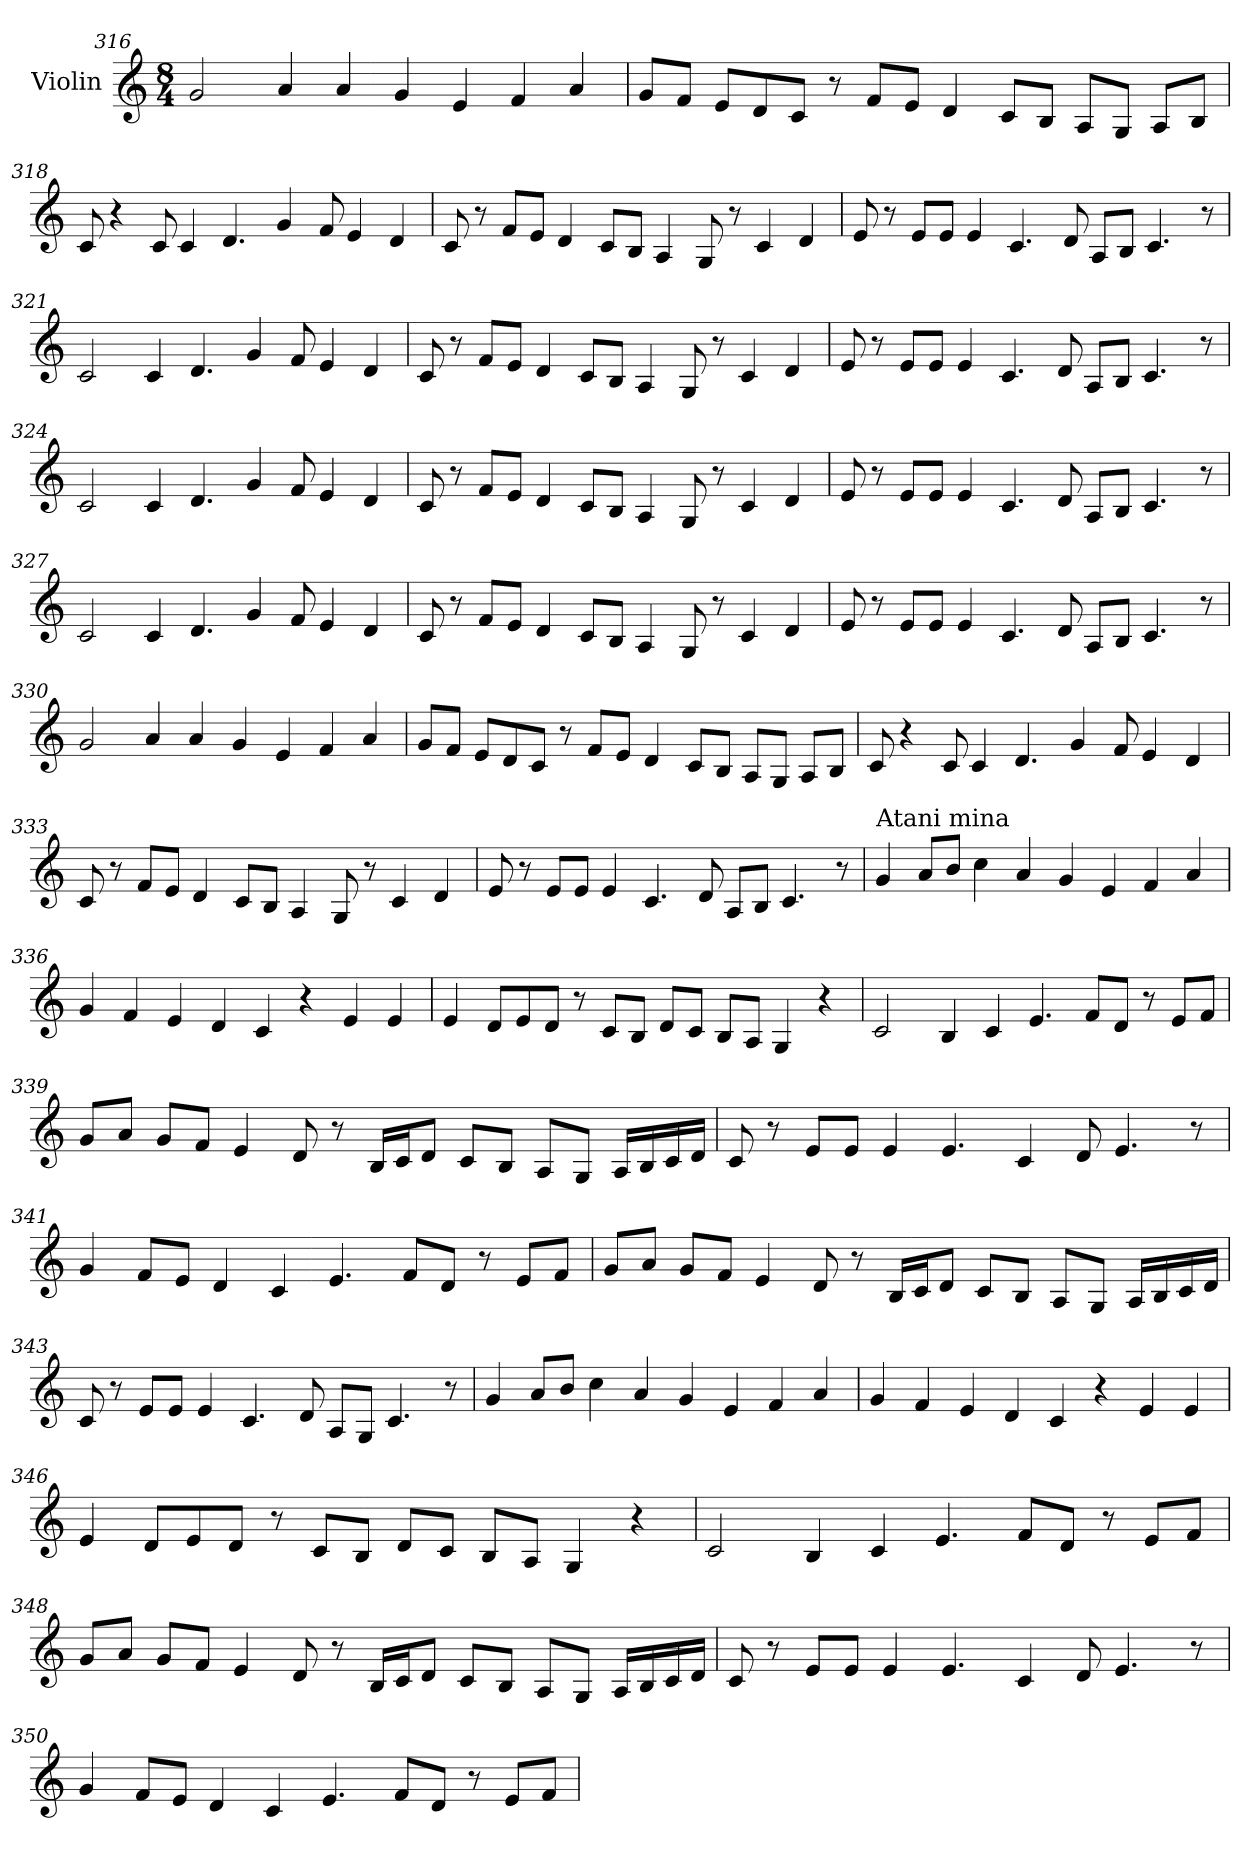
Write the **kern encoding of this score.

**kern
*part1
*staff1
*I"Violin
*clefG2
*k[]
*M8/4
=316
2g/
4a/
4a/
4g/
4e/
4f/
4a/
!!LO:LB:g=z
=317
8g/L
8f/J
8e/L
8d/
8c/J
8r
8f/L
8e/J
4d/
8c/L
8B/J
8A/L
8G/J
8A/L
8B/J
=318
8c/
4r
8c/
4c/
4.d/
4g/
8f/
4e/
4d/
!!LO:LB:g=z
=319
8c/
8r
8f/L
8e/J
4d/
8c/L
8B/J
4A/
8G/
8r
4c/
4d/
=320
8e/
8r
8e/L
8e/J
4e/
4.c/
8d/
8A/L
8B/J
4.c/
8r
!!LO:LB:g=z
=321
2c/
4c/
4.d/
4g/
8f/
4e/
4d/
=322
8c/
8r
8f/L
8e/J
4d/
8c/L
8B/J
4A/
8G/
8r
4c/
4d/
!!LO:LB:g=z
=323
8e/
8r
8e/L
8e/J
4e/
4.c/
8d/
8A/L
8B/J
4.c/
8r
=324
2c/
4c/
4.d/
4g/
8f/
4e/
4d/
!!LO:LB:g=z
=325
8c/
8r
8f/L
8e/J
4d/
8c/L
8B/J
4A/
8G/
8r
4c/
4d/
=326
8e/
8r
8e/L
8e/J
4e/
4.c/
8d/
8A/L
8B/J
4.c/
8r
!!LO:LB:g=z
=327
2c/
4c/
4.d/
4g/
8f/
4e/
4d/
=328
8c/
8r
8f/L
8e/J
4d/
8c/L
8B/J
4A/
8G/
8r
4c/
4d/
!!LO:PB:g=z
=329
8e/
8r
8e/L
8e/J
4e/
4.c/
8d/
8A/L
8B/J
4.c/
8r
=330
2g/
4a/
4a/
4g/
4e/
4f/
4a/
!!LO:LB:g=z
=331
8g/L
8f/J
8e/L
8d/
8c/J
8r
8f/L
8e/J
4d/
8c/L
8B/J
8A/L
8G/J
8A/L
8B/J
=332
8c/
4r
8c/
4c/
4.d/
4g/
8f/
4e/
4d/
!!LO:LB:g=z
=333
8c/
8r
8f/L
8e/J
4d/
8c/L
8B/J
4A/
8G/
8r
4c/
4d/
=334
8e/
8r
8e/L
8e/J
4e/
4.c/
8d/
8A/L
8B/J
4.c/
8r
!!LO:LB:g=z
=335
!LO:TX:a:t=Atani mina
4g/
8a/L
8b/J
4cc\
4a/
4g/
4e/
4f/
4a/
=336
4g/
4f/
4e/
4d/
4c/
4r
4e/
4e/
!!LO:LB:g=z
=337
4e/
8d/L
8e/
8d/J
8r
8c/L
8B/J
8d/L
8c/J
8B/L
8A/J
4G/
4r
=338
2c/
4B/
4c/
4.e/
8f/L
8d/J
8r
8e/L
8f/J
!!LO:LB:g=z
=339
8g/L
8a/J
8g/L
8f/J
4e/
8d/
8r
16B/LL
16c/J
8d/J
8c/L
8B/J
8A/L
8G/J
16A/LL
16B/
16c/
16d/JJ
=340
8c/
8r
8e/L
8e/J
4e/
4.e/
4c/
8d/
4.e/
8r
!!LO:LB:g=z
=341
4g/
8f/L
8e/J
4d/
4c/
4.e/
8f/L
8d/J
8r
8e/L
8f/J
=342
8g/L
8a/J
8g/L
8f/J
4e/
8d/
8r
16B/LL
16c/J
8d/J
8c/L
8B/J
8A/L
8G/J
16A/LL
16B/
16c/
16d/JJ
!!LO:LB:g=z
=343
8c/
8r
8e/L
8e/J
4e/
4.c/
8d/
8A/L
8G/J
4.c/
8r
=344
4g/
8a/L
8b/J
4cc\
4a/
4g/
4e/
4f/
4a/
=345
4g/
4f/
4e/
4d/
4c/
4r
4e/
4e/
!!LO:PB:g=z
=346
4e/
8d/L
8e/
8d/J
8r
8c/L
8B/J
8d/L
8c/J
8B/L
8A/J
4G/
4r
=347
2c/
4B/
4c/
4.e/
8f/L
8d/J
8r
8e/L
8f/J
!!LO:LB:g=z
=348
8g/L
8a/J
8g/L
8f/J
4e/
8d/
8r
16B/LL
16c/J
8d/J
8c/L
8B/J
8A/L
8G/J
16A/LL
16B/
16c/
16d/JJ
=349
8c/
8r
8e/L
8e/J
4e/
4.e/
4c/
8d/
4.e/
8r
!!LO:LB:g=z
=350
4g/
8f/L
8e/J
4d/
4c/
4.e/
8f/L
8d/J
8r
8e/L
8f/J
=
*-
